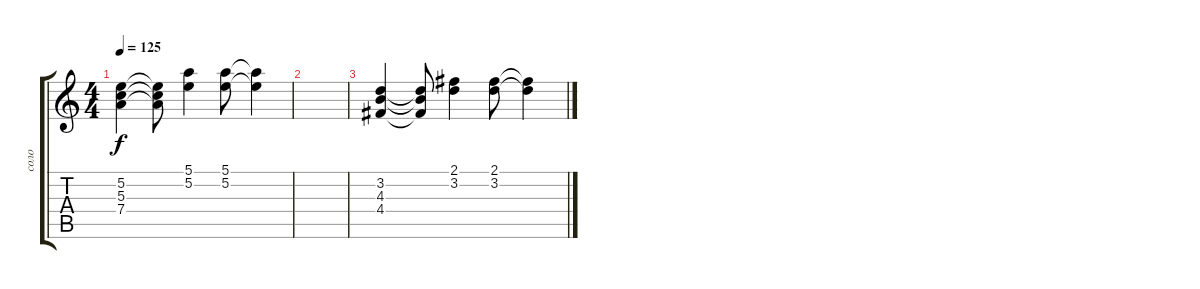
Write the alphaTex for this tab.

\track ("соло" "соло") {instrument electricguitarclean}
\staff {score tabs}
\tuning (E4 B3 G3 D3 A2 E2) {hide}
\ts (4 4)
\tempo 125
\clef g2
\ks c
(5.2 5.3 7.4).4{dy f} (5.2{t} 5.3{t} 7.4{t}).8 (5.1 5.2).4 (5.1 5.2).8 (5.1{t} 5.2{t}).4 |
|
(3.2 4.3 4.4).4 (3.2{t} 4.3{t} 4.4{t}).8 (2.1 3.2).4 (2.1 3.2).8 (2.1{t} 3.2{t}).4
